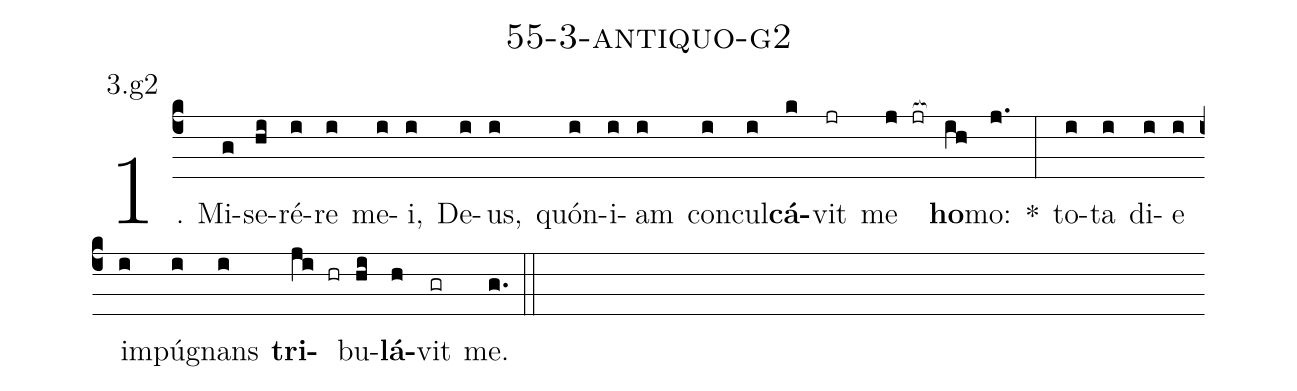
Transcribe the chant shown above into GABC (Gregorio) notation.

name: 55-3-antiquo-g2;
annotation: 3.g2;
%%
(c4)1. Mi(g)se(hi)ré(i)re(i) me(i)i,(i) De(i)us,(i) quón(i)i(i)am(i) con(i)cul(i)<b>cá</b>(k)vit(jr) me(j jr[ocb:1{]) <b>ho</b>(ih[ocb:0}])mo:(j.) *(:) to(i)ta(i) di(i)e(i) im(i)pú(i)gnans(i) <b>tri</b>(ji hr)bu(hi)<b>lá</b>(h)vit(gr) me.(g.) (::)
